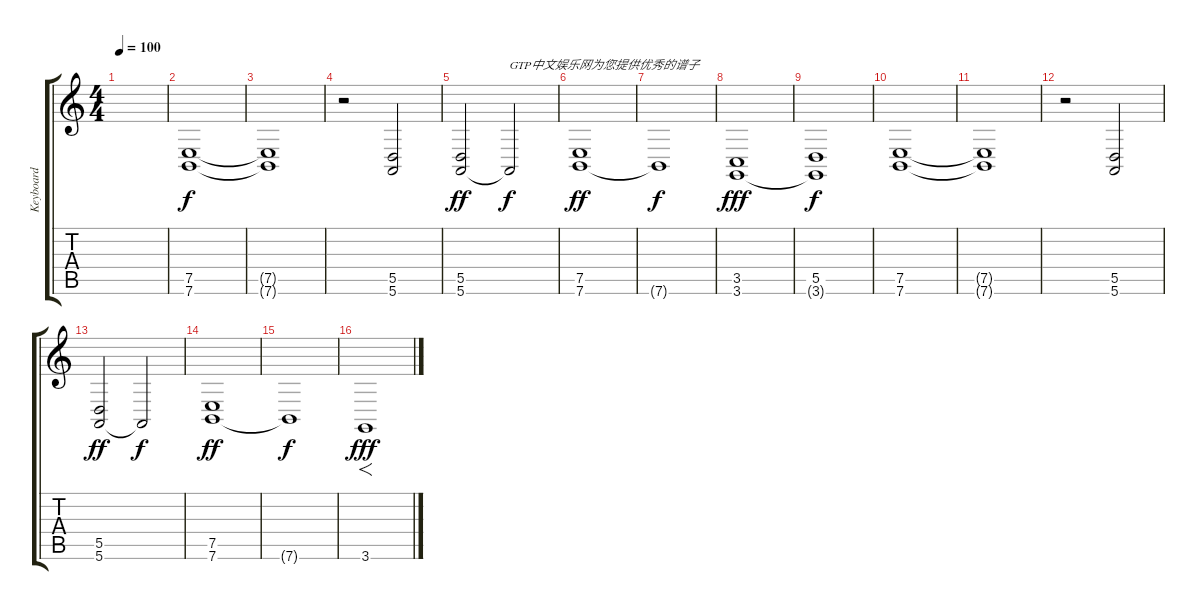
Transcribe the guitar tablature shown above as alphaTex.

\track ("Keyboard" "Keyboard") {instrument stringensemble2}
\staff {score tabs}
\tuning (E4 B3 G3 D3 A2 E2) {hide}
\ts (4 4)
\tempo 100
\clef g2
\ks c
|
(7.5 7.6).1 |
(7.5{t} 7.6{t}).1 |
r.2 (5.5 5.6).2 |
(5.5 5.6).2{dy ff} 5.6{t}.2{txt "GTP中文娱乐网为您提供优秀的谱子" dy f} |
(7.5 7.6).1{dy ff} |
7.6{t}.1{dy f} |
(3.5 3.6).1{dy fff} |
(5.5 3.6{t}).1{dy f} |
(7.5 7.6).1 |
(7.5{t} 7.6{t}).1 |
r.2 (5.5 5.6).2 |
(5.5 5.6).2{dy ff} 5.6{t}.2{dy f} |
(7.5 7.6).1{dy ff} |
7.6{t}.1{dy f} |
3.6.1{f dy fff}
